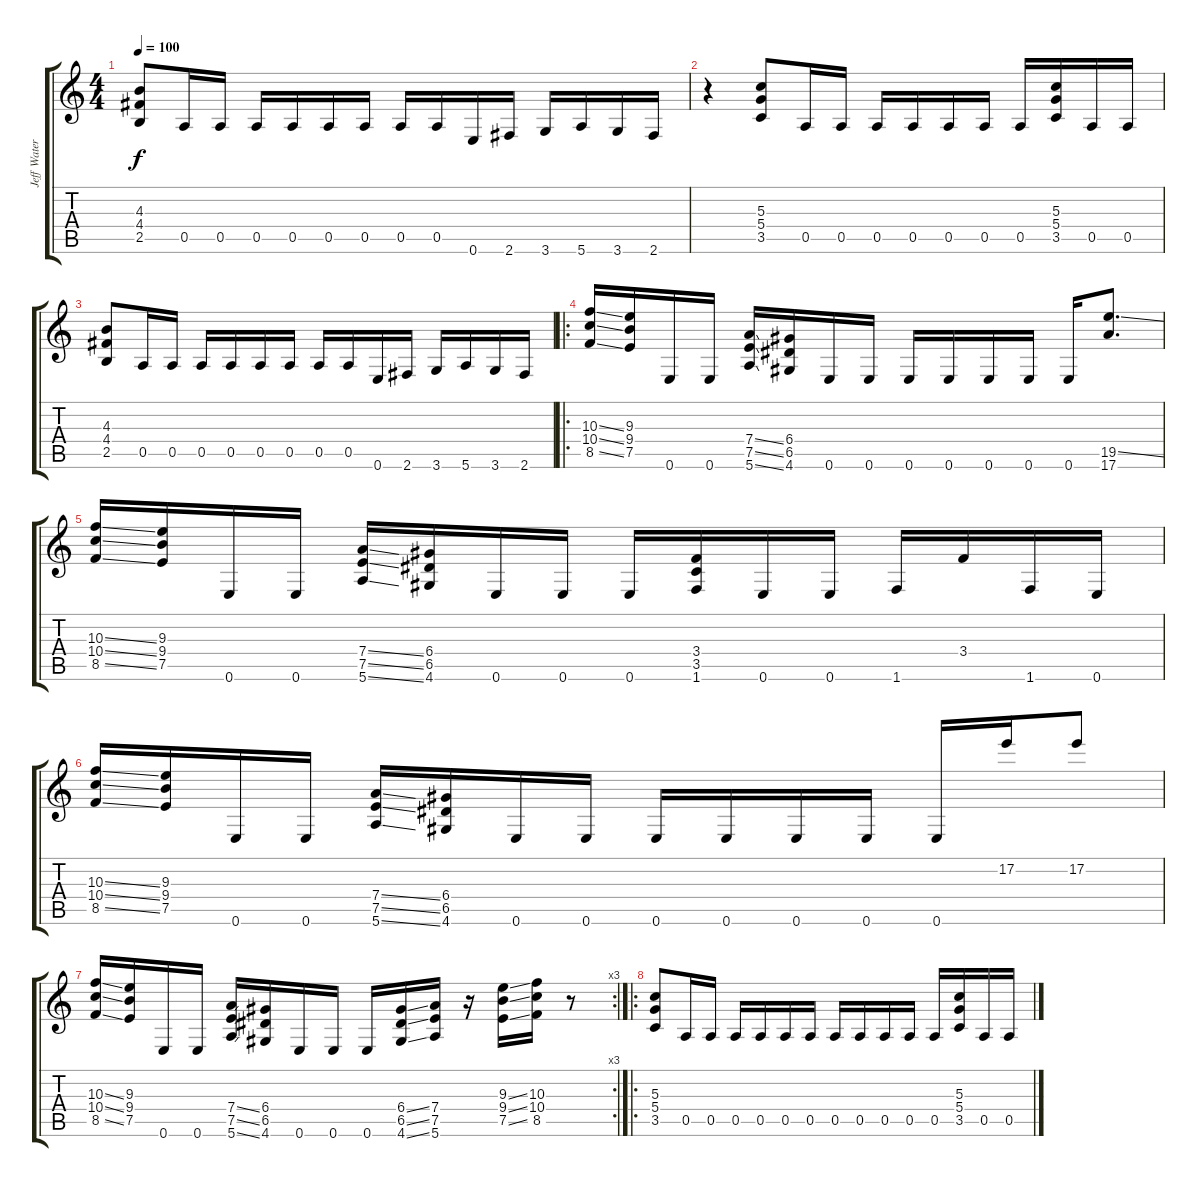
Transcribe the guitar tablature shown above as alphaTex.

\track ("Jeff Waters" "Jeff Water") {instrument distortionguitar}
\staff {score tabs}
\tuning (E4 B3 G3 D3 A2 E2) {hide}
\ts (4 4)
\tempo 100
\clef g2
\ks c
(4.3 4.4 2.5).8{dy f} 0.5.16 0.5.16 0.5.16 0.5.16 0.5.16 0.5.16 0.5.16 0.5.16 0.6.16 2.6.16 3.6.16 5.6.16 3.6.16 2.6.16 |
r.4 (5.3 5.4 3.5).8 0.5.16 0.5.16 0.5.16 0.5.16 0.5.16 0.5.16 0.5.16 (5.3 5.4 3.5).16 0.5.16 0.5.16 |
(4.3 4.4 2.5).8 0.5.16 0.5.16 0.5.16 0.5.16 0.5.16 0.5.16 0.5.16 0.5.16 0.6.16 2.6.16 3.6.16 5.6.16 3.6.16 2.6.16 |
\ro
(10.3{ss} 10.4{ss} 8.5{ss}).16 (9.3 9.4 7.5).16 0.6.16 0.6.16 (7.4{ss} 7.5{ss} 5.6{ss}).16 (6.4 6.5 4.6).16 0.6.16 0.6.16 0.6.16 0.6.16 0.6.16 0.6.16 0.6.16 (19.5{ss} 17.6).8{d} |
(10.3{ss} 10.4{ss} 8.5{ss}).16 (9.3 9.4 7.5).16 0.6.16 0.6.16 (7.4{ss} 7.5{ss} 5.6{ss}).16 (6.4 6.5 4.6).16 0.6.16 0.6.16 0.6.16 (3.4 3.5 1.6).16 0.6.16 0.6.16 1.6.16 3.4.16 1.6.16 0.6.16 |
(10.3{ss} 10.4{ss} 8.5{ss}).16 (9.3 9.4 7.5).16 0.6.16 0.6.16 (7.4{ss} 7.5{ss} 5.6{ss}).16 (6.4 6.5 4.6).16 0.6.16 0.6.16 0.6.16 0.6.16 0.6.16 0.6.16 0.6.16 17.2.16 17.2.8 |
\rc 3
(10.3{ss} 10.4{ss} 8.5{ss}).16 (9.3 9.4 7.5).16 0.6.16 0.6.16 (7.4{ss} 7.5{ss} 5.6{ss}).16 (6.4 6.5 4.6).16 0.6.16 0.6.16 0.6.16 (6.4{ss} 6.5{ss} 4.6{ss}).16 (7.4 7.5 5.6).16 r.16 (9.3{ss} 9.4{ss} 7.5{ss}).16 (10.3 10.4 8.5).16 r.8 |
\ro
(5.3 5.4 3.5).8 0.5.16 0.5.16 0.5.16 0.5.16 0.5.16 0.5.16 0.5.16 0.5.16 0.5.16 0.5.16 0.5.16 (5.3 5.4 3.5).16 0.5.16 0.5.16
